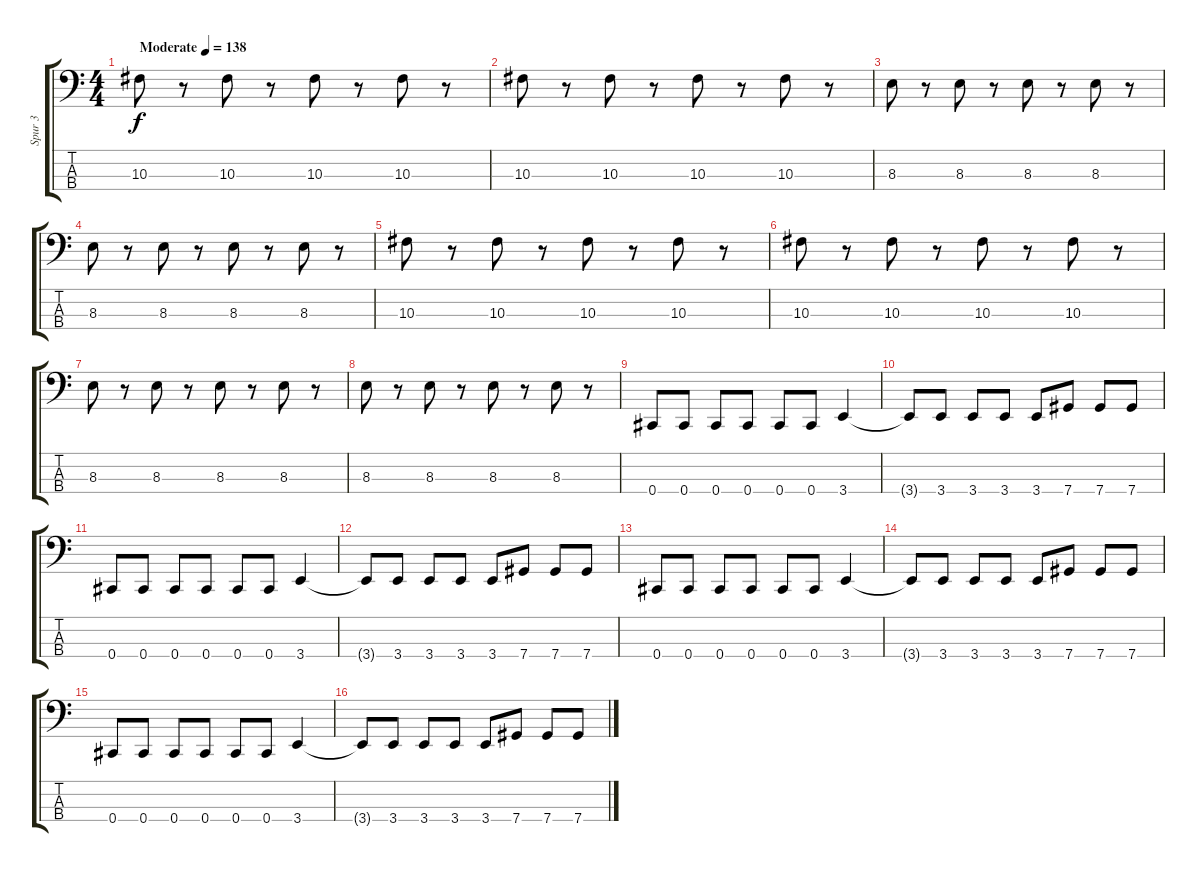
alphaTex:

\track ("Spur 3" "Spur 3") {instrument synthbass2}
\staff {score tabs}
\tuning (Gb2 Db2 Ab1 Db1) {hide}
\ts (4 4)
\tempo (138 "Moderate")
\clef f4
\ks c
10.3.8{dy f instrument synthbass2} r.8 10.3.8 r.8 10.3.8 r.8 10.3.8 r.8 |
10.3.8 r.8 10.3.8 r.8 10.3.8 r.8 10.3.8 r.8 |
8.3.8 r.8 8.3.8 r.8 8.3.8 r.8 8.3.8 r.8 |
8.3.8 r.8 8.3.8 r.8 8.3.8 r.8 8.3.8 r.8 |
10.3.8 r.8 10.3.8 r.8 10.3.8 r.8 10.3.8 r.8 |
10.3.8 r.8 10.3.8 r.8 10.3.8 r.8 10.3.8 r.8 |
8.3.8 r.8 8.3.8 r.8 8.3.8 r.8 8.3.8 r.8 |
8.3.8 r.8 8.3.8 r.8 8.3.8 r.8 8.3.8 r.8 |
0.4.8 0.4.8 0.4.8 0.4.8 0.4.8 0.4.8 3.4.4 |
3.4{t}.8 3.4.8 3.4.8 3.4.8 3.4.8 7.4.8 7.4.8 7.4.8 |
0.4.8 0.4.8 0.4.8 0.4.8 0.4.8 0.4.8 3.4.4 |
3.4{t}.8 3.4.8 3.4.8 3.4.8 3.4.8 7.4.8 7.4.8 7.4.8 |
0.4.8 0.4.8 0.4.8 0.4.8 0.4.8 0.4.8 3.4.4 |
3.4{t}.8 3.4.8 3.4.8 3.4.8 3.4.8 7.4.8 7.4.8 7.4.8 |
0.4.8 0.4.8 0.4.8 0.4.8 0.4.8 0.4.8 3.4.4 |
3.4{t}.8 3.4.8 3.4.8 3.4.8 3.4.8 7.4.8 7.4.8 7.4.8
